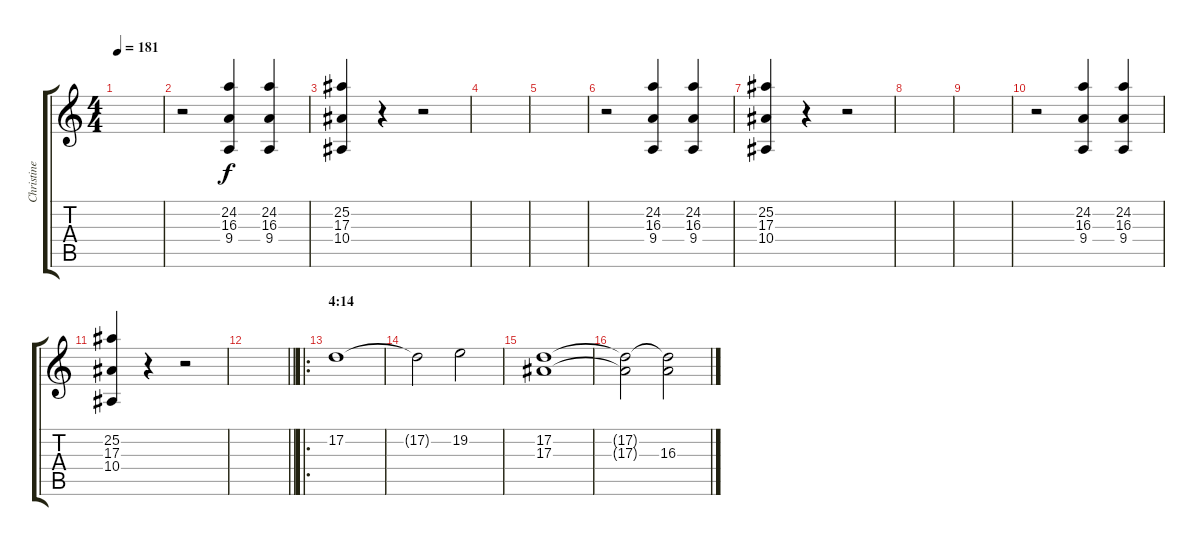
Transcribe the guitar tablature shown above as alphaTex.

\track ("Christine S." "Christine ") {instrument pad8sweep}
\staff {score tabs}
\tuning (D4 A3 F3 C3 G2 D2) {hide}
\ts (4 4)
\tempo 181
\clef g2
\ks c
|
r.2 (24.2 16.3 9.4).4 (24.2 16.3 9.4).4 |
(25.2 17.3 10.4).4 r.4 r.2 |
|
|
r.2 (24.2 16.3 9.4).4 (24.2 16.3 9.4).4 |
(25.2 17.3 10.4).4 r.4 r.2 |
|
|
r.2 (24.2 16.3 9.4).4 (24.2 16.3 9.4).4 |
(25.2 17.3 10.4).4 r.4 r.2 |
\barLineRight lightlight
|
\ro
\section ("" "4:14")
17.2.1{volume 11 instrument pad8sweep} |
17.2{t}.2 19.2.2 |
(17.2 17.3).1 |
(17.2{t} 17.3{t}).2 (17.2{t} 16.3).2
